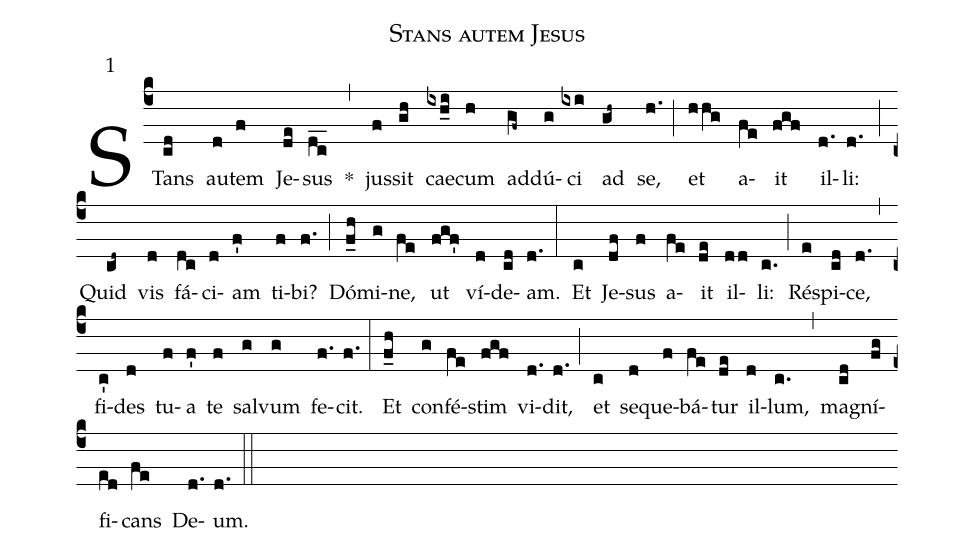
name:Stans autem Jesus;
mode:1;
annotation:1;
office-part:Antiphonae;
%%
(c4) STans(cd) au(d)tem(f) Je(de)sus(dc__) *(,) jus(f)sit(gh) cae(ixh_i)cum(h) ad(gf~)dú(g)ci(ixi) ad(gh~) se,(h.) (;) et(hhg) a(fe)it(fgf) il(d.)li:(d.) (;) Quid(cd~) vis(d) fá(dc)ci(d)am(f') ti(f)bi?(f.) (;) Dó(f_h)mi(g)ne,(fe) ut(fgf') ví(d)de(cd)am.(d.) (:) Et(c) Je(df)sus(f) a(fe)it(de) il(dd)li:(c.) (;) Ré(e)spi(cd)ce,(d.) (,) fi(c')des(d) tu(f)a(f') te(f) sal(g)vum(g) fe(f.)cit.(f.) (:) Et(f_h) con(g)fé(fe)stim(fgf) vi(d.)dit,(d.) (;) et(c) se(d)que(f)bá(fe)tur(de) il(d)lum,(c.) (,) ma(cd)gní(fg)fi(ed)cans(fe) De(d.)um.(d.) (::)
